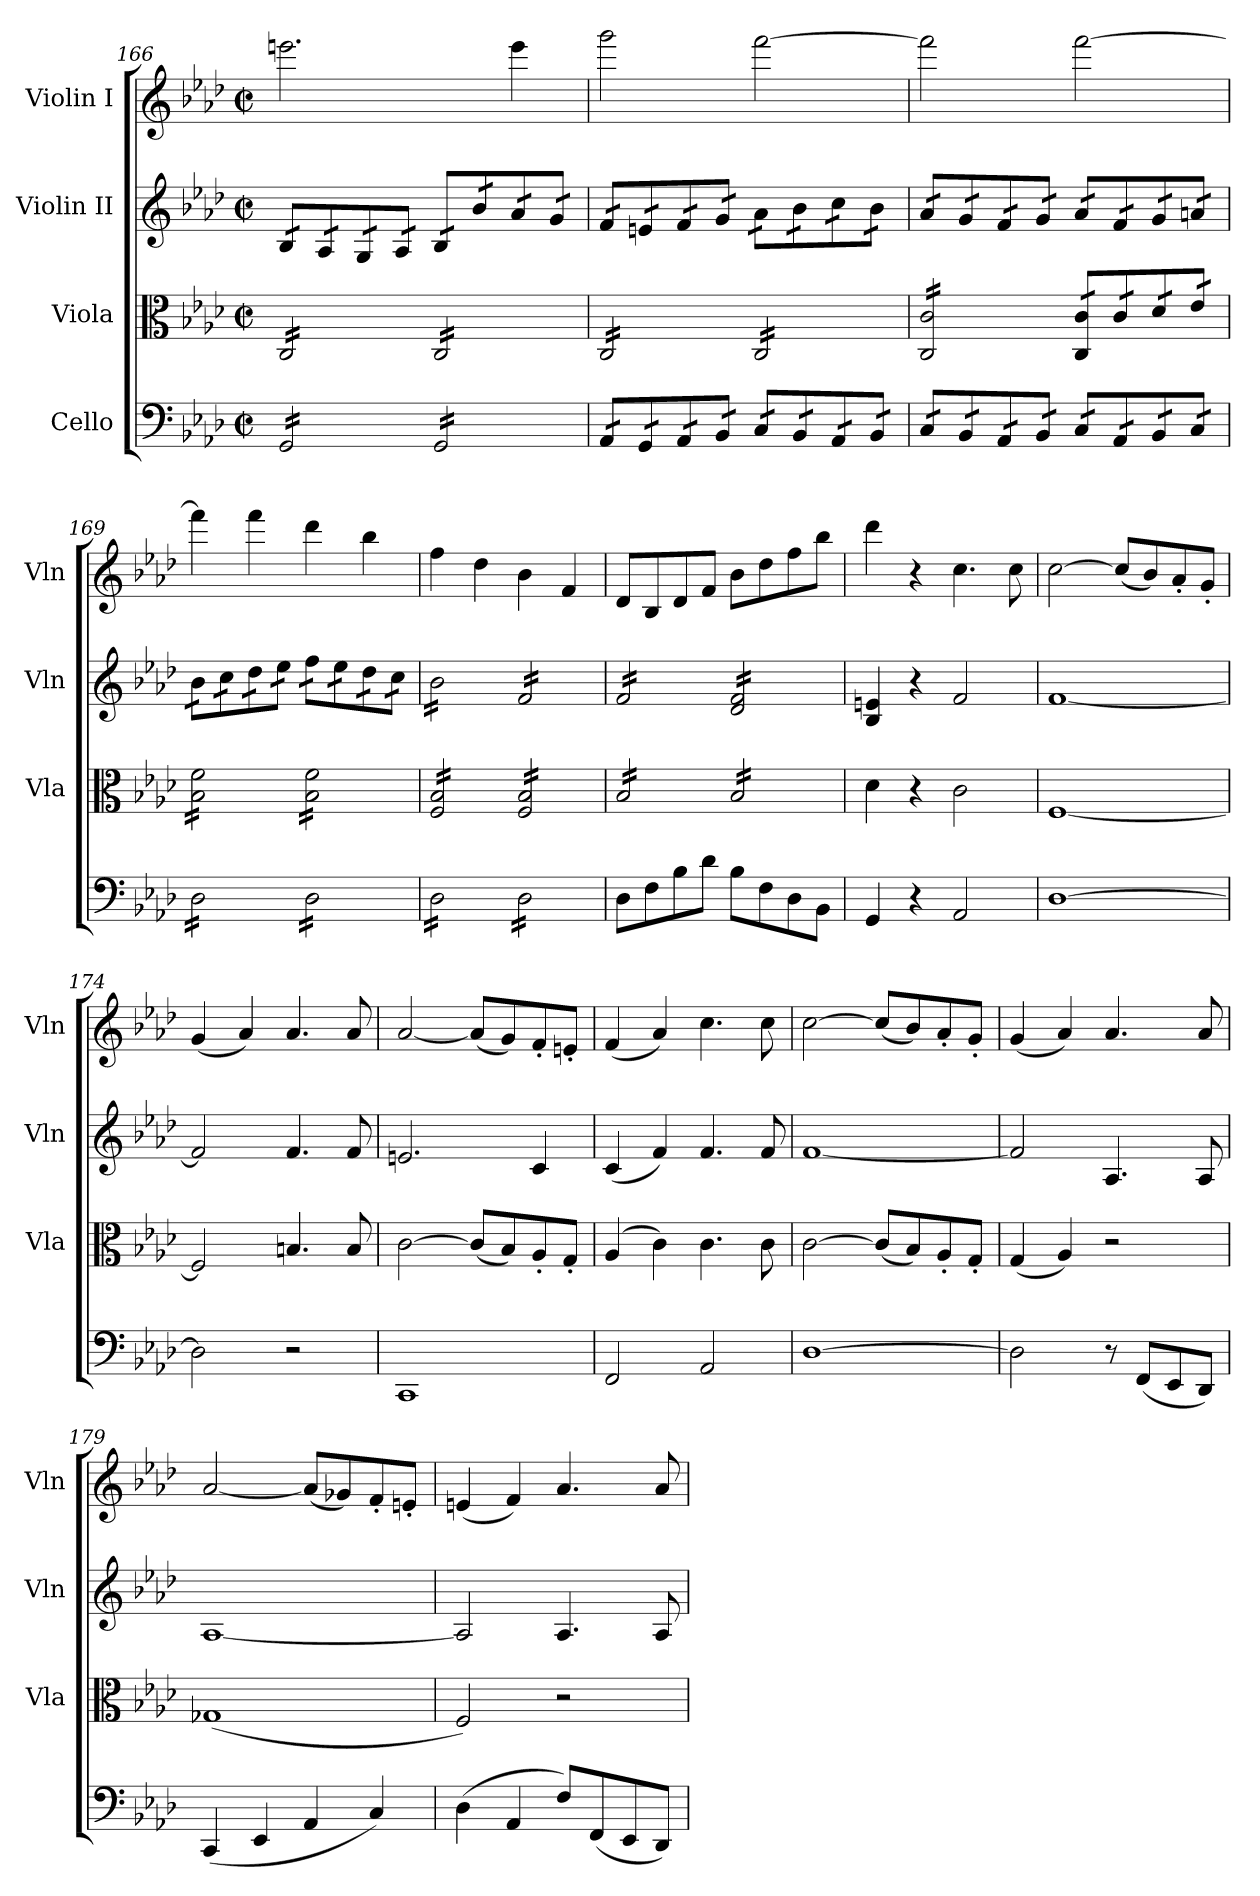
**kern	**kern	**kern	**kern
*part4	*part3	*part2	*part1
*staff4	*staff3	*staff2	*staff1
*I"Cello	*I"Viola	*I"Violin II	*I"Violin I
*	*I'Vla	*I'Vln	*I'Vln
*clefF4	*clefC3	*clefG2	*clefG2
*k[b-e-a-d-]	*k[b-e-a-d-]	*k[b-e-a-d-]	*k[b-e-a-d-]
*M2/2	*M2/2	*M2/2	*M2/2
*met(c|)	*met(c|)	*met(c|)	*met(c|)
=166	=166	=166	=166
*tremolo	*	*	*
*	*tremolo	*	*
*	*	*tremolo	*
16GG/LL	16C/LL	16B-/LL	2.eeen\
16GG/	16C/	16B-/	.
16GG/	16C/	16A-/	.
16GG/	16C/	16A-/	.
16GG/	16C/	16G/	.
16GG/	16C/	16G/	.
16GG/	16C/	16A-/	.
16GG/JJ	16C/JJ	16A-/JJ	.
16GG/LL	16C/LL	16B-/LL	.
16GG/	16C/	16B-/	.
16GG/	16C/	16b-/	.
16GG/	16C/	16b-/	.
16GG/	16C/	16a-/	4eee\
16GG/	16C/	16a-/	.
16GG/	16C/	16g/	.
16GG/JJ	16C/JJ	16g/JJ	.
=167	=167	=167	=167
16AA-/LL	16C/LL	16f/LL	2ggg\
16AA-/	16C/	16f/	.
16GG/	16C/	16en/	.
16GG/	16C/	16en/	.
16AA-/	16C/	16f/	.
16AA-/	16C/	16f/	.
16BB-/	16C/	16g/	.
16BB-/JJ	16C/JJ	16g/JJ	.
16C/LL	16C/LL	16a-\LL	[2fff\
16C/	16C/	16a-\	.
16BB-/	16C/	16b-\	.
16BB-/	16C/	16b-\	.
16AA-/	16C/	16cc\	.
16AA-/	16C/	16cc\	.
16BB-/	16C/	16b-\	.
16BB-/JJ	16C/JJ	16b-\JJ	.
=168	=168	=168	=168
16C/LL	16C/ 16c/LL	16a-/LL	2fff\]
16C/	16C/ 16c/	16a-/	.
16BB-/	16C/ 16c/	16g/	.
16BB-/	16C/ 16c/	16g/	.
16AA-/	16C/ 16c/	16f/	.
16AA-/	16C/ 16c/	16f/	.
16BB-/	16C/ 16c/	16g/	.
16BB-/JJ	16C/ 16c/JJ	16g/JJ	.
16C/LL	16C/ 16c/LL	16a-/LL	[2fff\
16C/	16C/ 16c/	16a-/	.
16AA-/	16c/	16f/	.
16AA-/	16c/	16f/	.
16BB-/	16d-/	16g/	.
16BB-/	16d-/	16g/	.
16C/	16e-/	16an/	.
16C/JJ	16e-/JJ	16an/JJ	.
=169	=169	=169	=169
16D-\LL	16B-\ 16f\LL	16b-\LL	4fff\]
16D-\	16B-\ 16f\	16b-\	.
16D-\	16B-\ 16f\	16cc\	.
16D-\	16B-\ 16f\	16cc\	.
16D-\	16B-\ 16f\	16dd-\	4fff\
16D-\	16B-\ 16f\	16dd-\	.
16D-\	16B-\ 16f\	16ee-\	.
16D-\JJ	16B-\ 16f\JJ	16ee-\JJ	.
16D-\LL	16B-\ 16f\LL	16ff\LL	4ddd-\
16D-\	16B-\ 16f\	16ff\	.
16D-\	16B-\ 16f\	16ee-\	.
16D-\	16B-\ 16f\	16ee-\	.
16D-\	16B-\ 16f\	16dd-\	4bb-\
16D-\	16B-\ 16f\	16dd-\	.
16D-\	16B-\ 16f\	16cc\	.
16D-\JJ	16B-\ 16f\JJ	16cc\JJ	.
=170	=170	=170	=170
16D-\LL	16F/ 16B-/LL	16b-\LL	4ff\
16D-\	16F/ 16B-/	16b-\	.
16D-\	16F/ 16B-/	16b-\	.
16D-\	16F/ 16B-/	16b-\	.
16D-\	16F/ 16B-/	16b-\	4dd-\
16D-\	16F/ 16B-/	16b-\	.
16D-\	16F/ 16B-/	16b-\	.
16D-\JJ	16F/ 16B-/JJ	16b-\JJ	.
16D-\LL	16F/ 16B-/LL	16f/LL	4b-\
16D-\	16F/ 16B-/	16f/	.
16D-\	16F/ 16B-/	16f/	.
16D-\	16F/ 16B-/	16f/	.
16D-\	16F/ 16B-/	16f/	4f/
16D-\	16F/ 16B-/	16f/	.
16D-\	16F/ 16B-/	16f/	.
16D-\JJ	16F/ 16B-/JJ	16f/JJ	.
*Xtremolo	*	*	*
=171	=171	=171	=171
8D-\L	16B-/LL	16f/LL	8d-/L
.	16B-/	16f/	.
8F\	16B-/	16f/	8B-/
.	16B-/	16f/	.
8B-\	16B-/	16f/	8d-/
.	16B-/	16f/	.
8d-\J	16B-/	16f/	8f/J
.	16B-/JJ	16f/JJ	.
8B-\L	16B-/LL	16d-/ 16f/LL	8b-\L
.	16B-/	16d-/ 16f/	.
8F\	16B-/	16d-/ 16f/	8dd-\
.	16B-/	16d-/ 16f/	.
8D-\	16B-/	16d-/ 16f/	8ff\
.	16B-/	16d-/ 16f/	.
8BB-\J	16B-/	16d-/ 16f/	8bb-\J
.	16B-/JJ	16d-/ 16f/JJ	.
*	*	*Xtremolo	*
*	*Xtremolo	*	*
=172	=172	=172	=172
4GG/	4d-\	4B-/ 4en/	4ddd-\
4r	4r	4r	4r
2AA-/	2c\	2f/	4.cc\
.	.	.	8cc\
=173	=173	=173	=173
[1D-	[1F	[1f	[2cc\
.	.	.	(<8cc/L]
.	.	.	8b-/)
.	.	.	8a-'/
.	.	.	8g'/J
=174	=174	=174	=174
2D-\]	2F/]	2f/]	(<4g/
.	.	.	4a-/)
2r	4.Bn/	4.f/	4.a-/
.	8B/	8f/	8a-/
!!LO:LB:g=z
=175	=175	=175	=175
1CC	[2c\	2.en/	[2a-/
.	(<8c/L]	.	(<8a-/L]
.	8B-/)	.	8g/)
.	8A-'/	4c/	8f'/
.	8G'/J	.	8en'/J
=176	=176	=176	=176
2FF/	(>4A-/	(<4c/	(<4f/
.	4c\)	4f/)	4a-/)
2AA-/	4.c\	4.f/	4.cc\
.	8c\	8f/	8cc\
=177	=177	=177	=177
[1D-	[2c\	[1f	[2cc\
.	(<8c/L]	.	(<8cc/L]
.	8B-/)	.	8b-/)
.	8A-'/	.	8a-'/
.	8G'/J	.	8g'/J
=178	=178	=178	=178
2D-\]	(<4G/	2f/]	(<4g/
.	4A-/)	.	4a-/)
8r	2r	4.A-/	4.a-/
(<8FF/L	.	.	.
8EE-/	.	.	.
8DD-/J)	.	8A-/	8a-/
=179	=179	=179	=179
(<4CC/	(<1G-X	[1A-	[2a-/
4EE-/	.	.	.
4AA-/	.	.	(<8a-/L]
.	.	.	8g-X/)
4C/)	.	.	8f'/
.	.	.	8en'/J
=180	=180	=180	=180
(>4D-\	2F/)	2A-/]	(<4en/
4AA-/	.	.	4f/)
8F/L)	2r	4.A-/	4.a-/
(<8FF/	.	.	.
8EE-/	.	.	.
8DD-/J)	.	8A-/	8a-/
=	=	=	=
*-	*-	*-	*-
